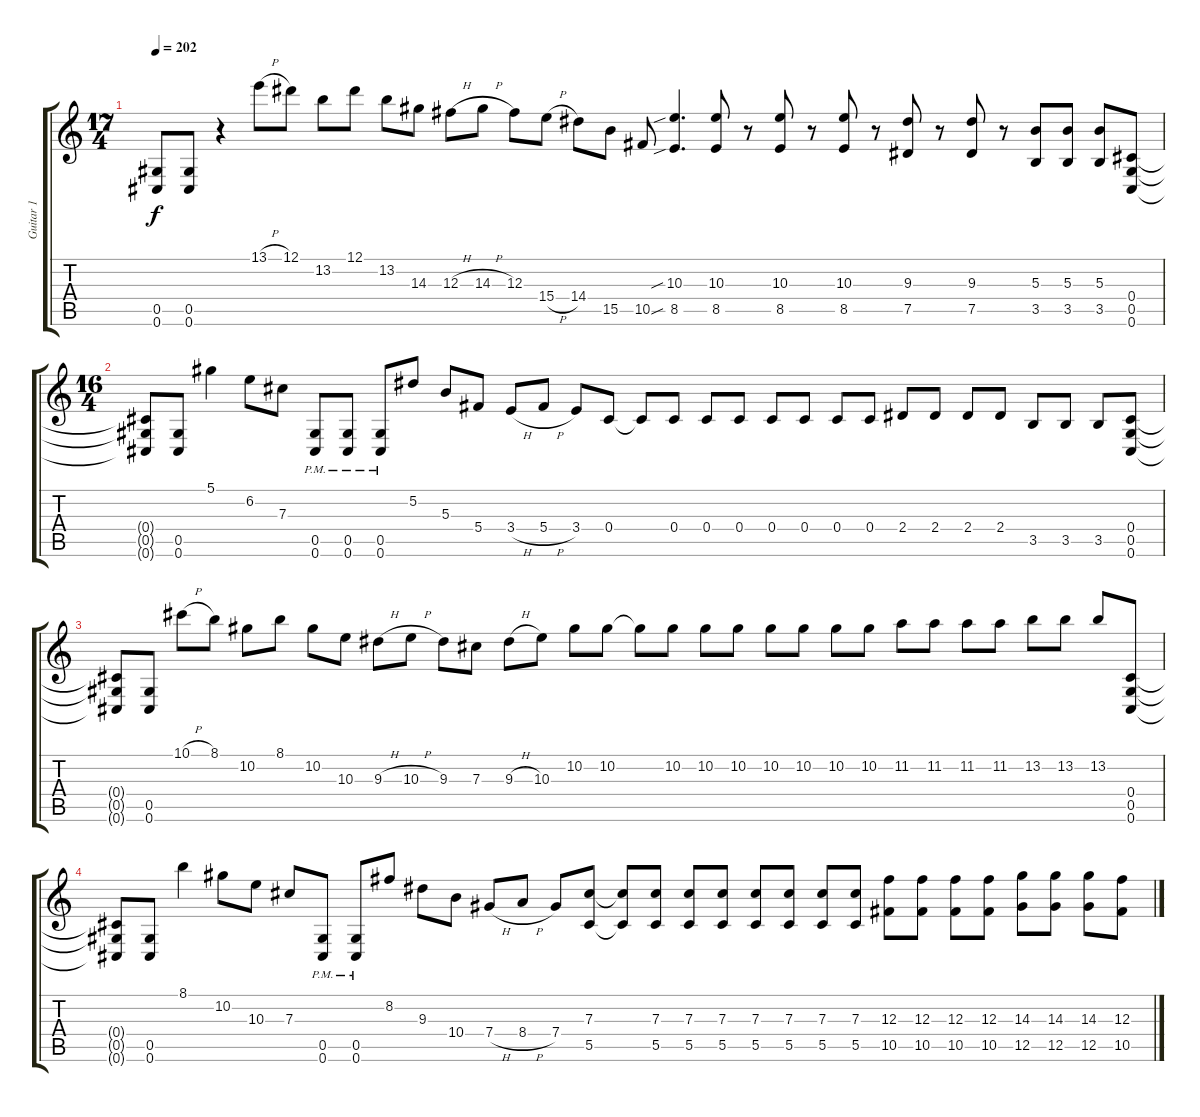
\track ("Guitar 1" "Guitar 1") {instrument distortionguitar}
\staff {score tabs}
\tuning (Eb4 Bb3 Gb3 Db3 Ab2 Db2) {hide}
\ts (17 4)
\tempo 202
\clef g2
\ks c
(0.5 0.6).8{dy f instrument distortionguitar} (0.5 0.6).8 r.4 13.1{h}.8 12.1.8 13.2.8 12.1.8 13.2.8 14.3.8 12.3{h}.8 14.3{h}.8 12.3.8 15.4{h}.8 14.4.8 15.5.8 10.5.8 (10.3{sib} 8.5{sib}).4{d} (10.3 8.5).8 r.8 (10.3 8.5).8 r.8 (10.3 8.5).8 r.8 (9.3 7.5).8 r.8 (9.3 7.5).8 r.8 (5.3 3.5).8 (5.3 3.5).8 (5.3 3.5).8 (0.4 0.5 0.6).8 |
\ts (16 4)
(0.4{t} 0.5{t} 0.6{t}).8 (0.5 0.6).8 5.1.4 6.2.8 7.3.8 (0.5{pm} 0.6{pm}).8 (0.5{pm} 0.6{pm}).8 (0.5{pm} 0.6{pm}).8 5.2.8 5.3.8 5.4.8 3.4{h}.8 5.4{h}.8 3.4.8 0.4.8 0.4{t}.8 0.4.8 0.4.8 0.4.8 0.4.8 0.4.8 0.4.8 0.4.8 2.4.8 2.4.8 2.4.8 2.4.8 3.5.8 3.5.8 3.5.8 (0.4 0.5 0.6).8 |
(0.4{t} 0.5{t} 0.6{t}).8 (0.5 0.6).8 10.1{h}.8 8.1.8 10.2.8 8.1.8 10.2.8 10.3.8 9.3{h}.8 10.3{h}.8 9.3.8 7.3.8 9.3{h}.8 10.3.8 10.2.8 10.2.8 10.2{t}.8 10.2.8 10.2.8 10.2.8 10.2.8 10.2.8 10.2.8 10.2.8 11.2.8 11.2.8 11.2.8 11.2.8 13.2.8 13.2.8 13.2.8 (0.4 0.5 0.6).8 |
(0.4{t} 0.5{t} 0.6{t}).8 (0.5 0.6).8 8.1.4 10.2.8 10.3.8 7.3.8 (0.5{pm} 0.6{pm}).8 (0.5{pm} 0.6{pm}).8 8.2.8 9.3.8 10.4.8 7.4{h}.8 8.4{h}.8 7.4.8 (7.3 5.5).8 (7.3{t} 5.5{t}).8 (7.3 5.5).8 (7.3 5.5).8 (7.3 5.5).8 (7.3 5.5).8 (7.3 5.5).8 (7.3 5.5).8 (7.3 5.5).8 (12.3 10.5).8 (12.3 10.5).8 (12.3 10.5).8 (12.3 10.5).8 (14.3 12.5).8 (14.3 12.5).8 (14.3 12.5).8 (12.3 10.5).8
